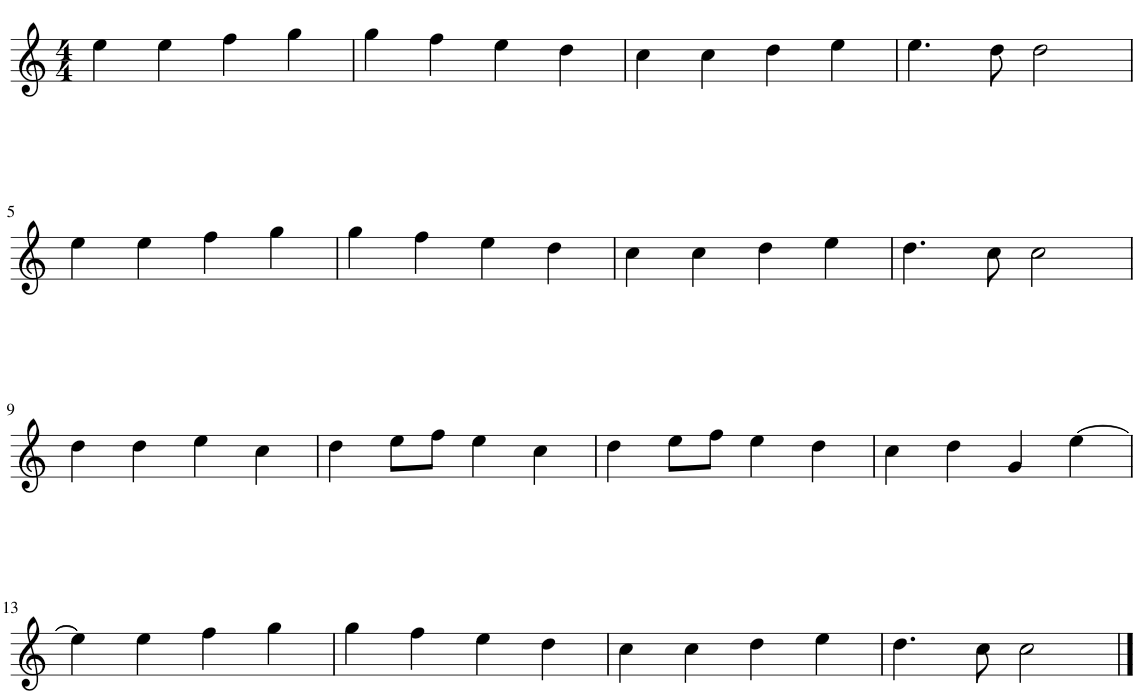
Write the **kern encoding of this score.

**kern
*part1
*staff1
*I"Flute, Flute
*I'Fl
*clefG2
*k[]
*M4/4
=1
4ee\
4ee\
4ff\
4gg\
=2
4gg\
4ff\
4ee\
4dd\
=3
4cc\
4cc\
4dd\
4ee\
=4
4.ee\
8dd\
2dd\
!!LO:LB:g=z
=5
4ee\
4ee\
4ff\
4gg\
=6
4gg\
4ff\
4ee\
4dd\
=7
4cc\
4cc\
4dd\
4ee\
=8
4.dd\
8cc\
2cc\
!!LO:LB:g=z
=9
4dd\
4dd\
4ee\
4cc\
=10
4dd\
8ee\L
8ff\J
4ee\
4cc\
=11
4dd\
8ee\L
8ff\J
4ee\
4dd\
=12
4cc\
4dd\
4g/
[4ee\
!!LO:LB:g=z
=13
4ee\]
4ee\
4ff\
4gg\
=14
4gg\
4ff\
4ee\
4dd\
=15
4cc\
4cc\
4dd\
4ee\
=16
4.dd\
8cc\
2cc\
==
*-
